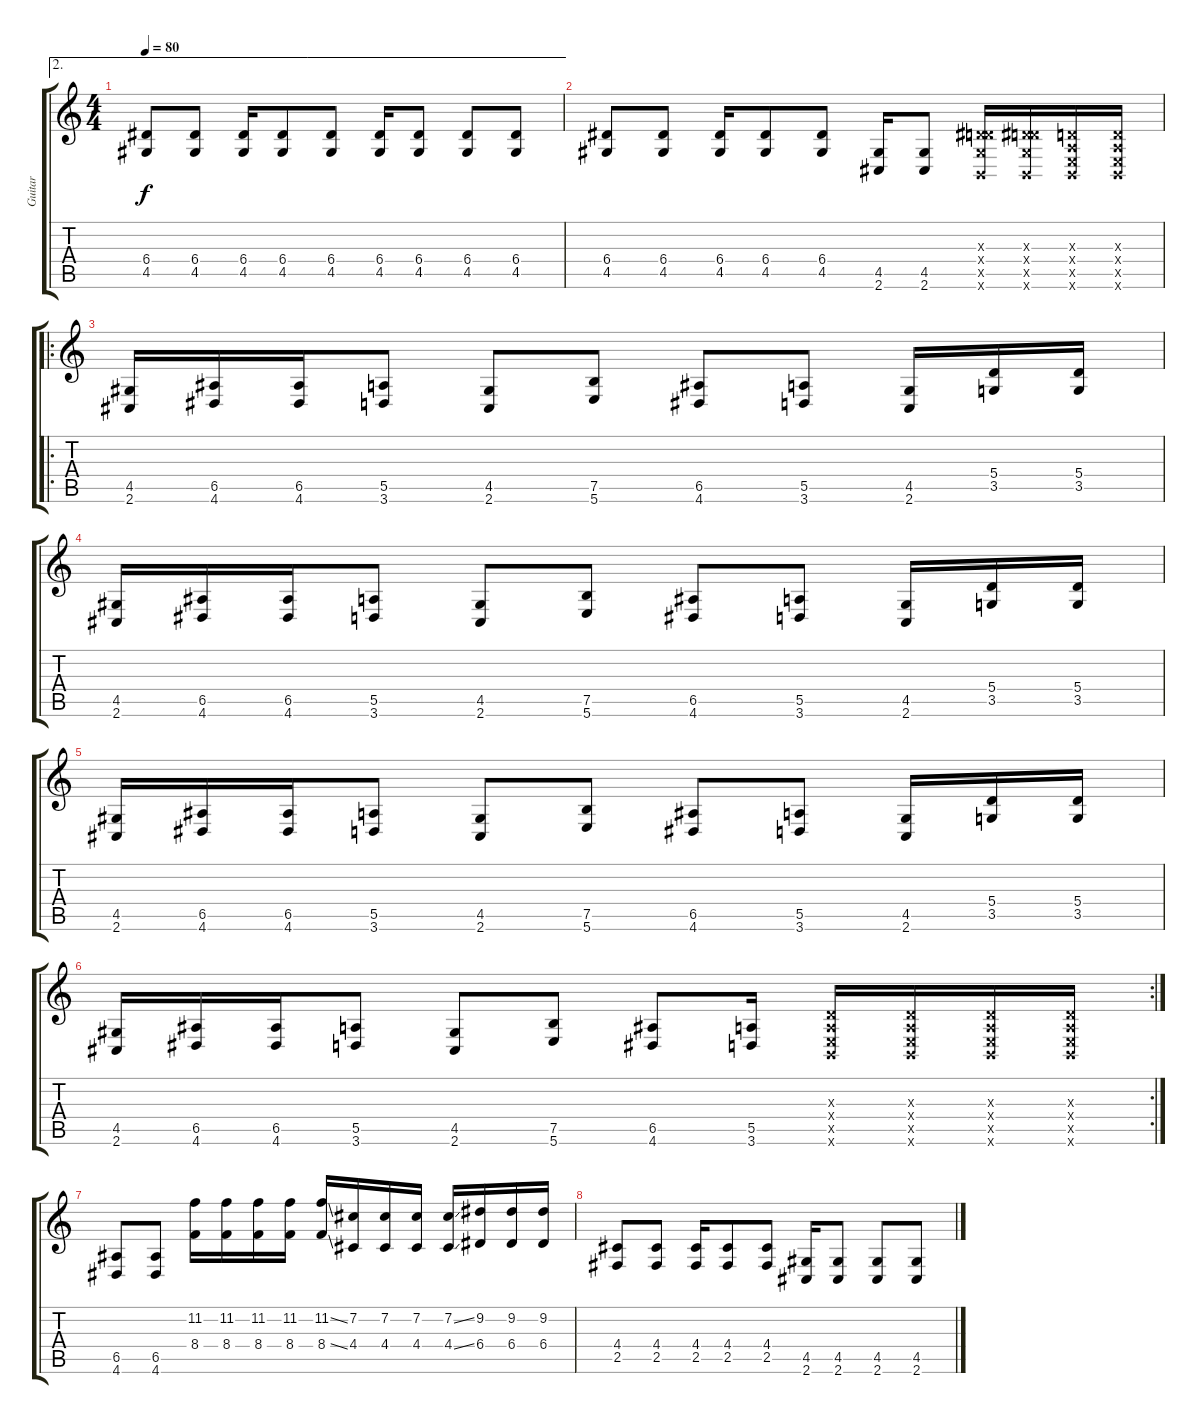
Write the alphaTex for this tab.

\track ("Guitar" "Guitar") {instrument overdrivenguitar}
\staff {score tabs}
\tuning (B3 Gb3 D3 A2 E2 B1) {hide}
\ae 2
\ts (4 4)
\tempo 80
\clef g2
\ks c
(6.4 4.5).8{dy f} (6.4 4.5).8 (6.4 4.5).16 (6.4 4.5).8 (6.4 4.5).8 (6.4 4.5).16 (6.4 4.5).8 (6.4 4.5).8 (6.4 4.5).8 |
(6.4 4.5).8 (6.4 4.5).8 (6.4 4.5).16 (6.4 4.5).8 (6.4 4.5).8 (4.5 2.6).16 (4.5 2.6).8 (0.3{x} 6.4{x} 4.5{x} 0.6{x}).16 (0.3{x} 6.4{x} 4.5{x} 0.6{x}).16 (0.3{x} 0.4{x} 0.5{x} 0.6{x}).16 (0.3{x} 0.4{x} 0.5{x} 0.6{x}).16 |
\ro
(4.5 2.6).16 (6.5 4.6).16 (6.5 4.6).16 (5.5 3.6).8 (4.5 2.6).8 (7.5 5.6).8 (6.5 4.6).8 (5.5 3.6).8 (4.5 2.6).16 (5.4 3.5).16 (5.4 3.5).16 |
(4.5 2.6).16 (6.5 4.6).16 (6.5 4.6).16 (5.5 3.6).8 (4.5 2.6).8 (7.5 5.6).8 (6.5 4.6).8 (5.5 3.6).8 (4.5 2.6).16 (5.4 3.5).16 (5.4 3.5).16 |
(4.5 2.6).16 (6.5 4.6).16 (6.5 4.6).16 (5.5 3.6).8 (4.5 2.6).8 (7.5 5.6).8 (6.5 4.6).8 (5.5 3.6).8 (4.5 2.6).16 (5.4 3.5).16 (5.4 3.5).16 |
\rc 2
(4.5 2.6).16 (6.5 4.6).16 (6.5 4.6).16 (5.5 3.6).8 (4.5 2.6).8 (7.5 5.6).8 (6.5 4.6).8 (5.5 3.6).16 (0.3{x} 0.4{x} 0.5{x} 0.6{x}).16 (0.3{x} 0.4{x} 0.5{x} 0.6{x}).16 (0.3{x} 0.4{x} 0.5{x} 0.6{x}).16 (0.3{x} 0.4{x} 0.5{x} 0.6{x}).16 |
(6.5 4.6).8 (6.5 4.6).8 (11.2 8.4).16 (11.2 8.4).16 (11.2 8.4).16 (11.2 8.4).16 (11.2{ss} 8.4{ss}).16 (7.2 4.4).16 (7.2 4.4).16 (7.2 4.4).16 (7.2{ss} 4.4{ss}).16 (9.2 6.4).16 (9.2 6.4).16 (9.2 6.4).16 |
(4.4 2.5).8 (4.4 2.5).8 (4.4 2.5).16 (4.4 2.5).8 (4.4 2.5).8 (4.5 2.6).16 (4.5 2.6).8 (4.5 2.6).8 (4.5 2.6).8
